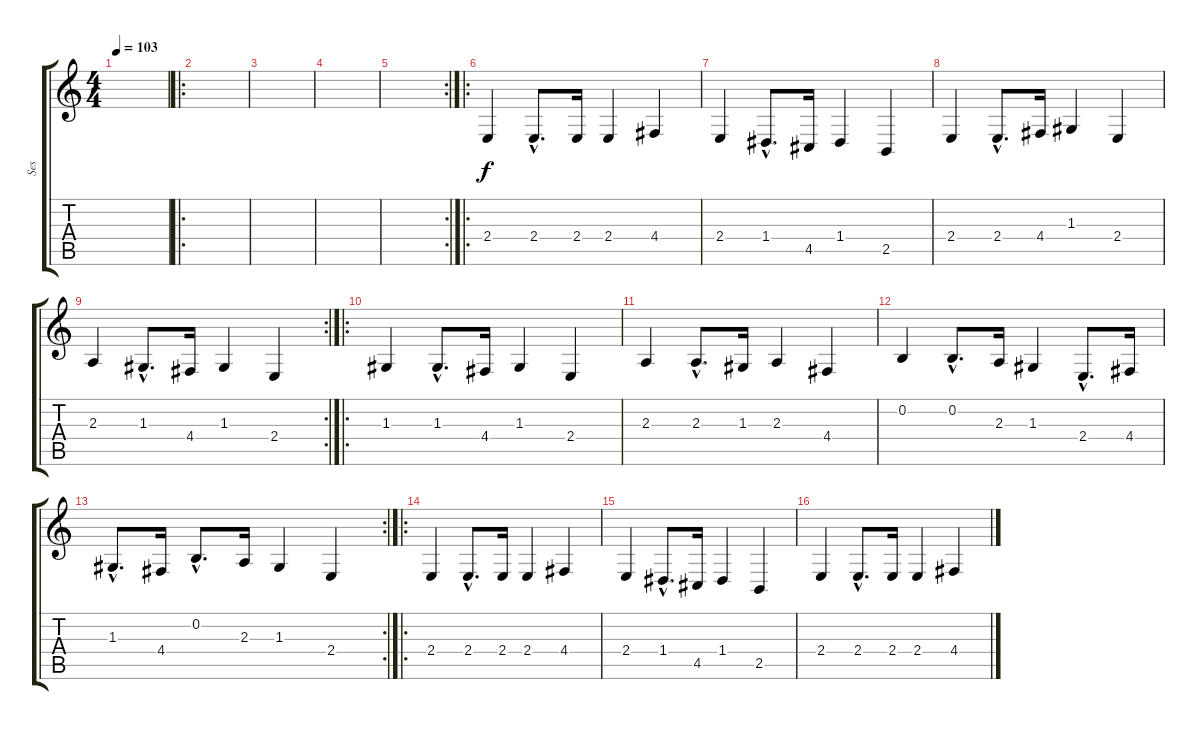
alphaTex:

\track ("Ses" "Ses") {instrument choiraahs}
\staff {score tabs}
\tuning (E4 B3 G3 D3 A2 E2) {hide}
\ts (4 4)
\tempo 103
\clef g2
\ks c
|
\ro
|
|
|
\rc 2
|
\ro
2.4.4 2.4{hac}.8{d} 2.4.16 2.4.4 4.4.4 |
2.4.4 1.4{hac}.8{d} 4.5.16 1.4.4 2.5.4 |
2.4.4 2.4{hac}.8{d} 4.4.16 1.3.4 2.4.4 |
\rc 2
2.3.4 1.3{hac}.8{d} 4.4.16 1.3.4 2.4.4 |
\ro
1.3.4 1.3{hac}.8{d} 4.4.16 1.3.4 2.4.4 |
2.3.4 2.3{hac}.8{d} 1.3.16 2.3.4 4.4.4 |
0.2.4 0.2{hac}.8{d} 2.3.16 1.3.4 2.4{hac}.8{d} 4.4.16 |
\rc 2
1.3{hac}.8{d} 4.4.16 0.2{hac}.8{d} 2.3.16 1.3.4 2.4.4 |
\ro
2.4.4 2.4{hac}.8{d} 2.4.16 2.4.4 4.4.4 |
2.4.4 1.4{hac}.8{d} 4.5.16 1.4.4 2.5.4 |
2.4.4 2.4{hac}.8{d} 2.4.16 2.4.4 4.4.4
